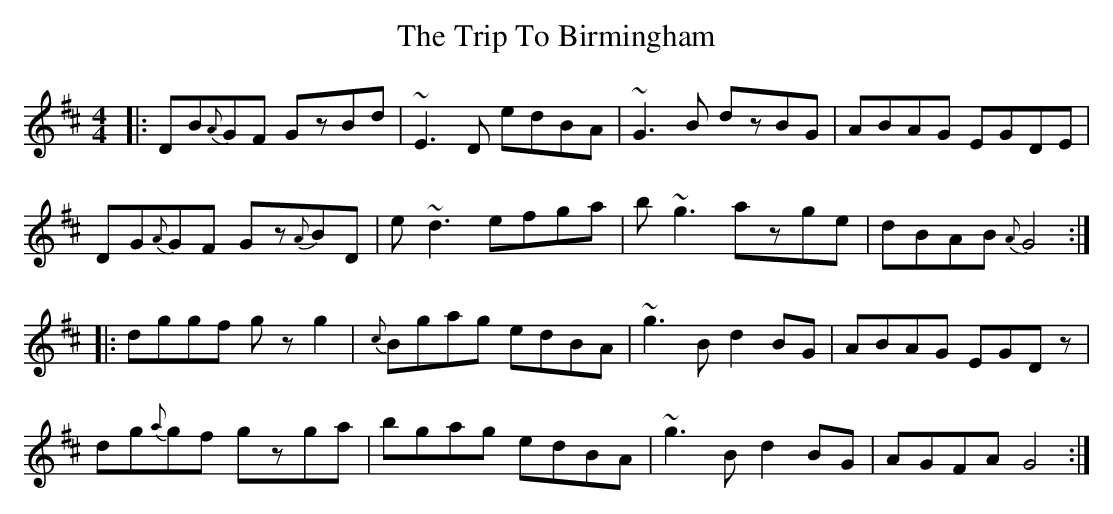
X:1
T: The Trip To Birmingham
M: 4/4
L: 1/8
K: Dmaj
|:DB{A}GF GzBd|~E3D edBA|~G3B dzBG|ABAG EGDE|
DG{A}GF Gz{A}BD|e~d3 efga|b~g3 azge|dBAB {A}G4:|
|:dggf gzg2|{c}Bgag edBA|~g3B d2BG|ABAG EGDz|
dg{a}gf gzga|bgag edBA|~g3B d2BG|AGFA G4:|
